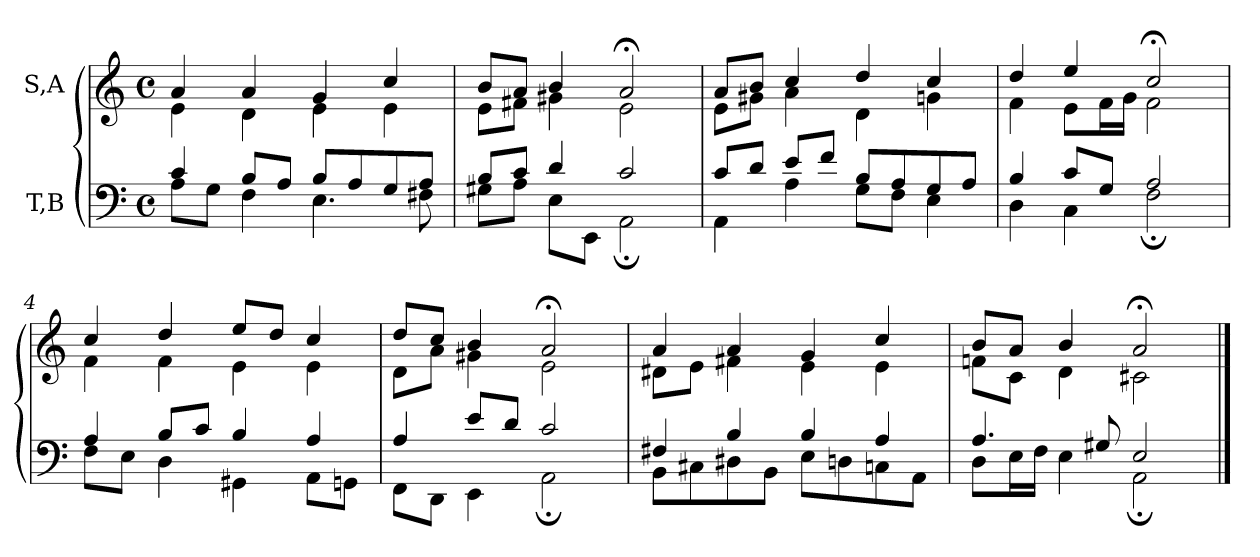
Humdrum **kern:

**kern	**kern
*part2	*part1
*staff2	*staff1
*I"T,B	*I"S,A
*clefF4	*clefG2
*k[]	*k[]
*M4/4	*M4/4
*met(c)	*met(c)
=	=
*^	*^
4c	8AL	4a	4e
.	8GJ	.	.
8BL	4F	4a	4d
8AJ	.	.	.
8BL	4.E	4g	4e
8A	.	.	.
8G	.	4cc	4e
8AJ	8F#X	.	.
=1	=1	=1	=1
8BL	8G#XL	8bL	8eL
8cJ	8AJ	8aJ	8f#XJ
4d	8EL	4b	4g#X
.	8EEJ	.	.
2c	2AA;	2a;<	2e
=2	=2	=2	=2
8cL	4AA	8aL	8eL
8dJ	.	8bJ	8g#XJ
8eL	4A	4cc	4a
8fJ	.	.	.
8BL	8GL	4dd	4d
8A	8FJ	.	.
8G	4E	4cc	4gn
8AJ	.	.	.
=3	=3	=3	=3
4B	4D	4dd	4f
8cL	4C	4ee	8eL
8GJ	.	.	16fL
.	.	.	16gJJ
2A	2F;	2cc;<	2f
=4	=4	=4	=4
4A	8FL	4cc	4f
.	8EJ	.	.
8BL	4D	4dd	4f
8cJ	.	.	.
4B	4GG#X	8eeL	4e
.	.	8ddJ	.
4A	8AAL	4cc	4e
.	8GGnJ	.	.
=5	=5	=5	=5
4A	8FFL	8ddL	8dL
.	8DDJ	8ccJ	8aJ
8eL	4EE	4b	4g#X
8dJ	.	.	.
2c	2AA;	2a;<	2e
=6	=6	=6	=6
4F#X	8BBL	4a	8d#XL
.	8C#X	.	8eJ
4B	8D#X	4a	4f#X
.	8BBJ	.	.
4B	8EL	4g	4e
.	8Dn	.	.
4A	8Cn	4cc	4e
.	8AAJ	.	.
=7	=7	=7	=7
4.A	8DL	8bL	8fnL
.	16EL	8aJ	8cJ
.	16FJJ	.	.
.	4E	4b	4d
8G#X	.	.	.
2E	2AA;	2a;<	2c#X
*v	*v	*	*
*	*v	*v
==	==
*-	*-
